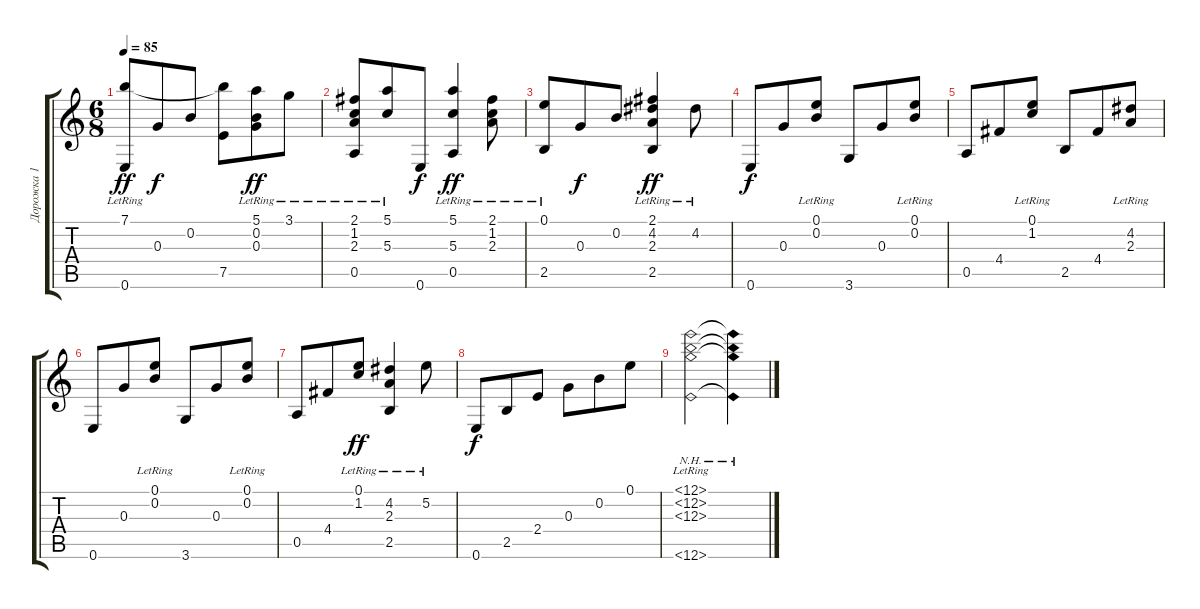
\track ("Дорожка 1" "Дорожка 1") {instrument acousticguitarsteel}
\staff {score tabs}
\tuning (E4 B3 G3 D3 A2 E2) {hide}
\ts (6 8)
\tempo 85
\clef g2
\ks c
(7.1{lr} 0.6).8{dy ff} 0.3.8{dy f} 0.2.8 (7.1{t} 7.5).8 (5.1{lr} 0.2 0.3).8{dy ff} 3.1{lr}.8 |
(2.1{lr} 1.2 2.3 0.5).8 (5.1{lr} 5.3).8 0.6.8{dy f} (5.1{lr} 5.3 0.5).4{dy ff} (2.1{lr} 1.2 2.3).8 |
(0.1{lr} 2.5).8 0.3.8{dy f} 0.2.8 (2.1{lr} 4.2 2.3 2.5).4{dy ff} 4.2{lr}.8 |
0.6.8{dy f} 0.3.8 (0.1{lr} 0.2).8 3.6.8 0.3.8 (0.1{lr} 0.2).8 |
0.5.8 4.4.8 (0.1{lr} 1.2).8 2.5.8 4.4.8 (4.2{lr} 2.3).8 |
0.6.8 0.3.8 (0.1{lr} 0.2).8 3.6.8 0.3.8 (0.1{lr} 0.2).8 |
0.5.8 4.4.8 (0.1{lr} 1.2).8{dy ff} (4.2{lr} 2.3 2.5).4 5.2{lr}.8 |
0.6.8{dy f} 2.5.8 2.4.8 0.3.8 0.2.8 0.1.8 |
(12.1{nh lr} 12.2{nh} 12.3{nh} 0.6{nh}).2 (12.1{nh t} 12.2{nh t} 12.3{nh t} 0.6{nh t}).4
